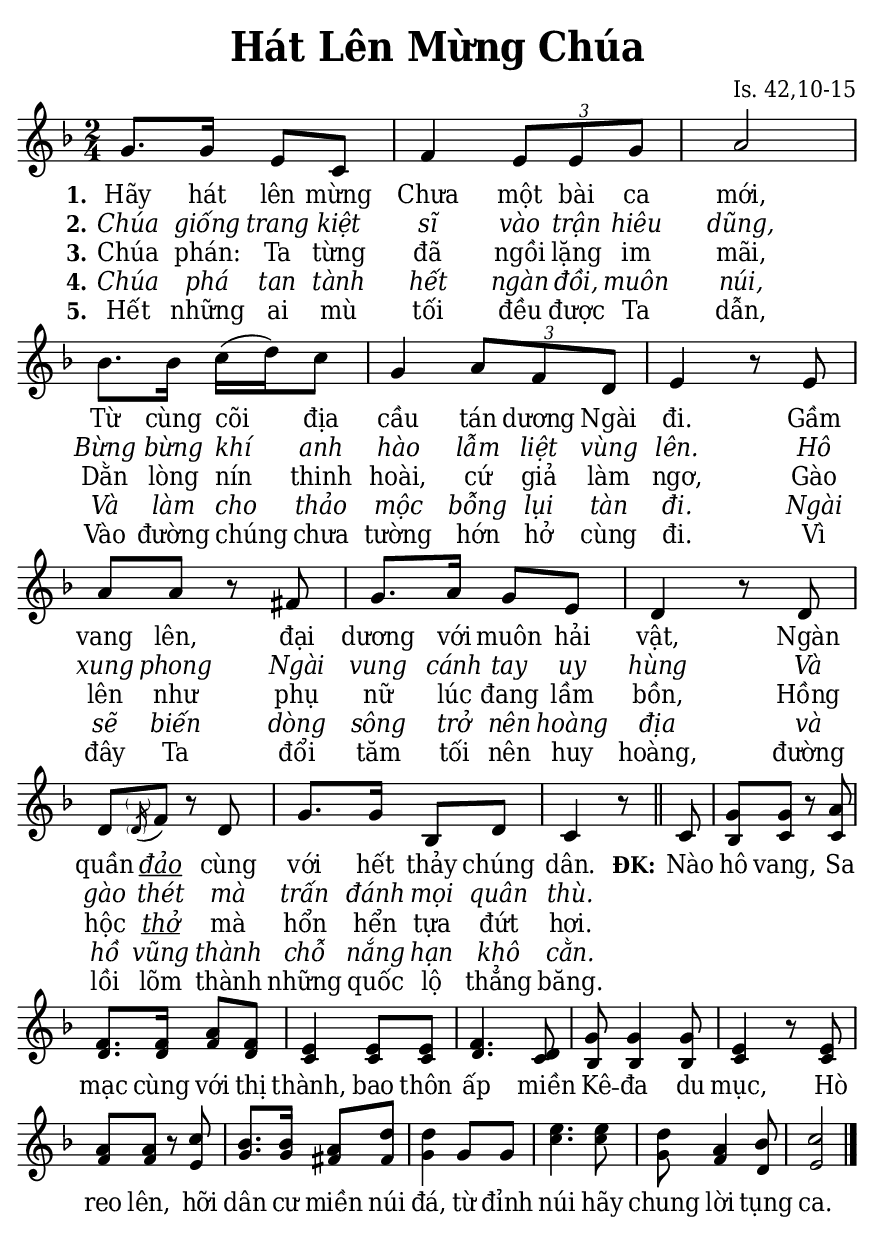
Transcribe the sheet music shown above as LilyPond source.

% Cài đặt chung\
\version "2.22.1"
\include "english.ly"

\header {
  title = \markup { \fontsize #1 "Hát Lên Mừng Chúa" }
  composer = "Is. 42,10-15"
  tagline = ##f
}

% Nhạc phiên khúc
nhacPhienKhucSop = \relative c'' {
  g8. g16 e8 c |
  f4 \tuplet 3/2 { e8 e g } |
  a2 |
  bf8. bf16 c (d) c8 |
  g4 \tuplet 3/2 { a8 f d } |
  e4 r8 e |
  a a r fs |
  g8. a16 g8 e |
  d4 r8 d |
  d \slashedGrace { \parenthesize d16 ( } f8) r d |
  g8. g16 bf,8 d |
  c4 r8 \bar "||"
  
  c |
  g' g r a |
  f8. f16 a8 f |
  e4 e8 e |
  f4. d8 |
  g g4 g8 |
  e4 r8 e |
  a a r c |
  bf8. bf16 a8 d |
  d4 g,8 g |
  e'4. e8 |
  d a4 bf8 |
  c2 \bar "|."
}

nhacPhienKhucAlto = \relative c' {
  R2*11
  r4.
  c8 |
  bf c r c |
  d8. d16 f8 d |
  c4 c8 c |
  d4. c8 |
  bf bf4 bf8 |
  c4 r8 c |
  f f r e |
  g8. g16 fs8 fs |
  g4 g8 g |
  c4. c8 |
  g8 f4 d8 |
  e2
}

% Lời phiên khúc
loiPhienKhucSop = \lyrics {
  <<
    {
      \set stanza = "1."
      Hãy hát lên mừng Chưa một bài ca mới,
      Từ cùng cõi địa cầu tán dương Ngài đi.
      Gầm vang lên, đại dương với muôn hải vật,
      Ngàn quần \markup { \italic \underline "đảo" }
      cùng với hết thảy chúng dân.
    }
    \new Lyrics {
	    \set associatedVoice = "beSop"
	    \set stanza = "2."
      \override Lyrics.LyricText.font-shape = #'italic
	    Chúa giống trang kiệt sĩ vào trận hiêu dũng,
	    Bừng bừng khí anh hào lẫm liệt vùng lên.
	    Hô xung phong Ngài vung cánh tay uy hùng
	    Và gào thét mà trấn đánh mọi quân thù.
    }
    \new Lyrics {
	    \set associatedVoice = "beSop"
	    \set stanza = "3."
	    Chúa phán: Ta từng đã ngồi lặng im mãi,
	    Dằn lòng nín thinh hoài, cứ giả làm ngơ,
	    Gào lên như phụ nữ lúc đang lầm bồn,
	    Hồng hộc \markup { \italic \underline "thở" }
	    mà hổn hển tựa đứt hơi.
    }
    \new Lyrics {
	    \set associatedVoice = "beSop"
	    \set stanza = "4."
      \override Lyrics.LyricText.font-shape = #'italic
	    Chúa phá tan tành hết ngàn đồi, muôn núi,
	    Và làm cho thảo mộc bỗng lụi tàn đi.
	    Ngài sẽ biến dòng sông trở nên hoàng địa
	    và hồ vũng thành chỗ nắng hạn khô cằn.
    }
    \new Lyrics {
	    \set associatedVoice = "beSop"
	    \set stanza = "5."
	    Hết những ai mù tối đều được Ta dẫn,
	    Vào đường chúng chưa tường hớn hở cùng đi.
	    Vì đây Ta đổi tăm tối nên huy hoàng,
	    đường lồi lõm thành những quốc lộ thẳng băng.
    }
  >>
  \set stanza = "  ĐK:"
  Nào hô vang, Sa mạc cùng với thị thành,
  bao thôn ấp miền Kê -- đa du mục,
  Hò reo lên, hỡi dân cư miền núi đá,
  từ đỉnh núi hãy chung lời tụng ca.
}

% Dàn trang
\paper {
  #(set-paper-size "a5")
  top-margin = 3\mm
  bottom-margin = 3\mm
  left-margin = 3\mm
  right-margin = 3\mm
  indent = #0
  #(define fonts
	 (make-pango-font-tree "Deja Vu Serif Condensed"
	 		       "Deja Vu Serif Condensed"
			       "Deja Vu Serif Condensed"
			       (/ 20 20)))
  print-page-number = ##f
  page-count = 1
}

TongNhip = {
  \key f \major \time 2/4
  \set Timing.beamExceptions = #'()
  \set Timing.baseMoment = #(ly:make-moment 1/4)
}

% Đổi kích thước nốt cho bè phụ
notBePhu =
#(define-music-function (font-size music) (number? ly:music?)
   (for-some-music
     (lambda (m)
       (if (music-is-of-type? m 'rhythmic-event)
           (begin
             (set! (ly:music-property m 'tweaks)
                   (cons `(font-size . ,font-size)
                         (ly:music-property m 'tweaks)))
             #t)
           #f))
     music)
   music)

\score {
  \new ChoirStaff <<
    \new Staff \with {
        \consists "Merge_rests_engraver"
        printPartCombineTexts = ##f
      }
      <<
      \new Voice \TongNhip \partCombine 
        \nhacPhienKhucSop
        \notBePhu -1 { \nhacPhienKhucAlto }
      \new NullVoice = beSop \nhacPhienKhucSop
      \new Lyrics \lyricsto beSop \loiPhienKhucSop
      >>
  >>
  \layout {
    \override Lyrics.LyricSpace.minimum-distance = #0.5
    \override LyricHyphen.minimum-distance = #0.8
    \override Score.BarNumber.break-visibility = ##(#f #f #f)
    \override Score.SpacingSpanner.uniform-stretching = ##t
  } 
}
